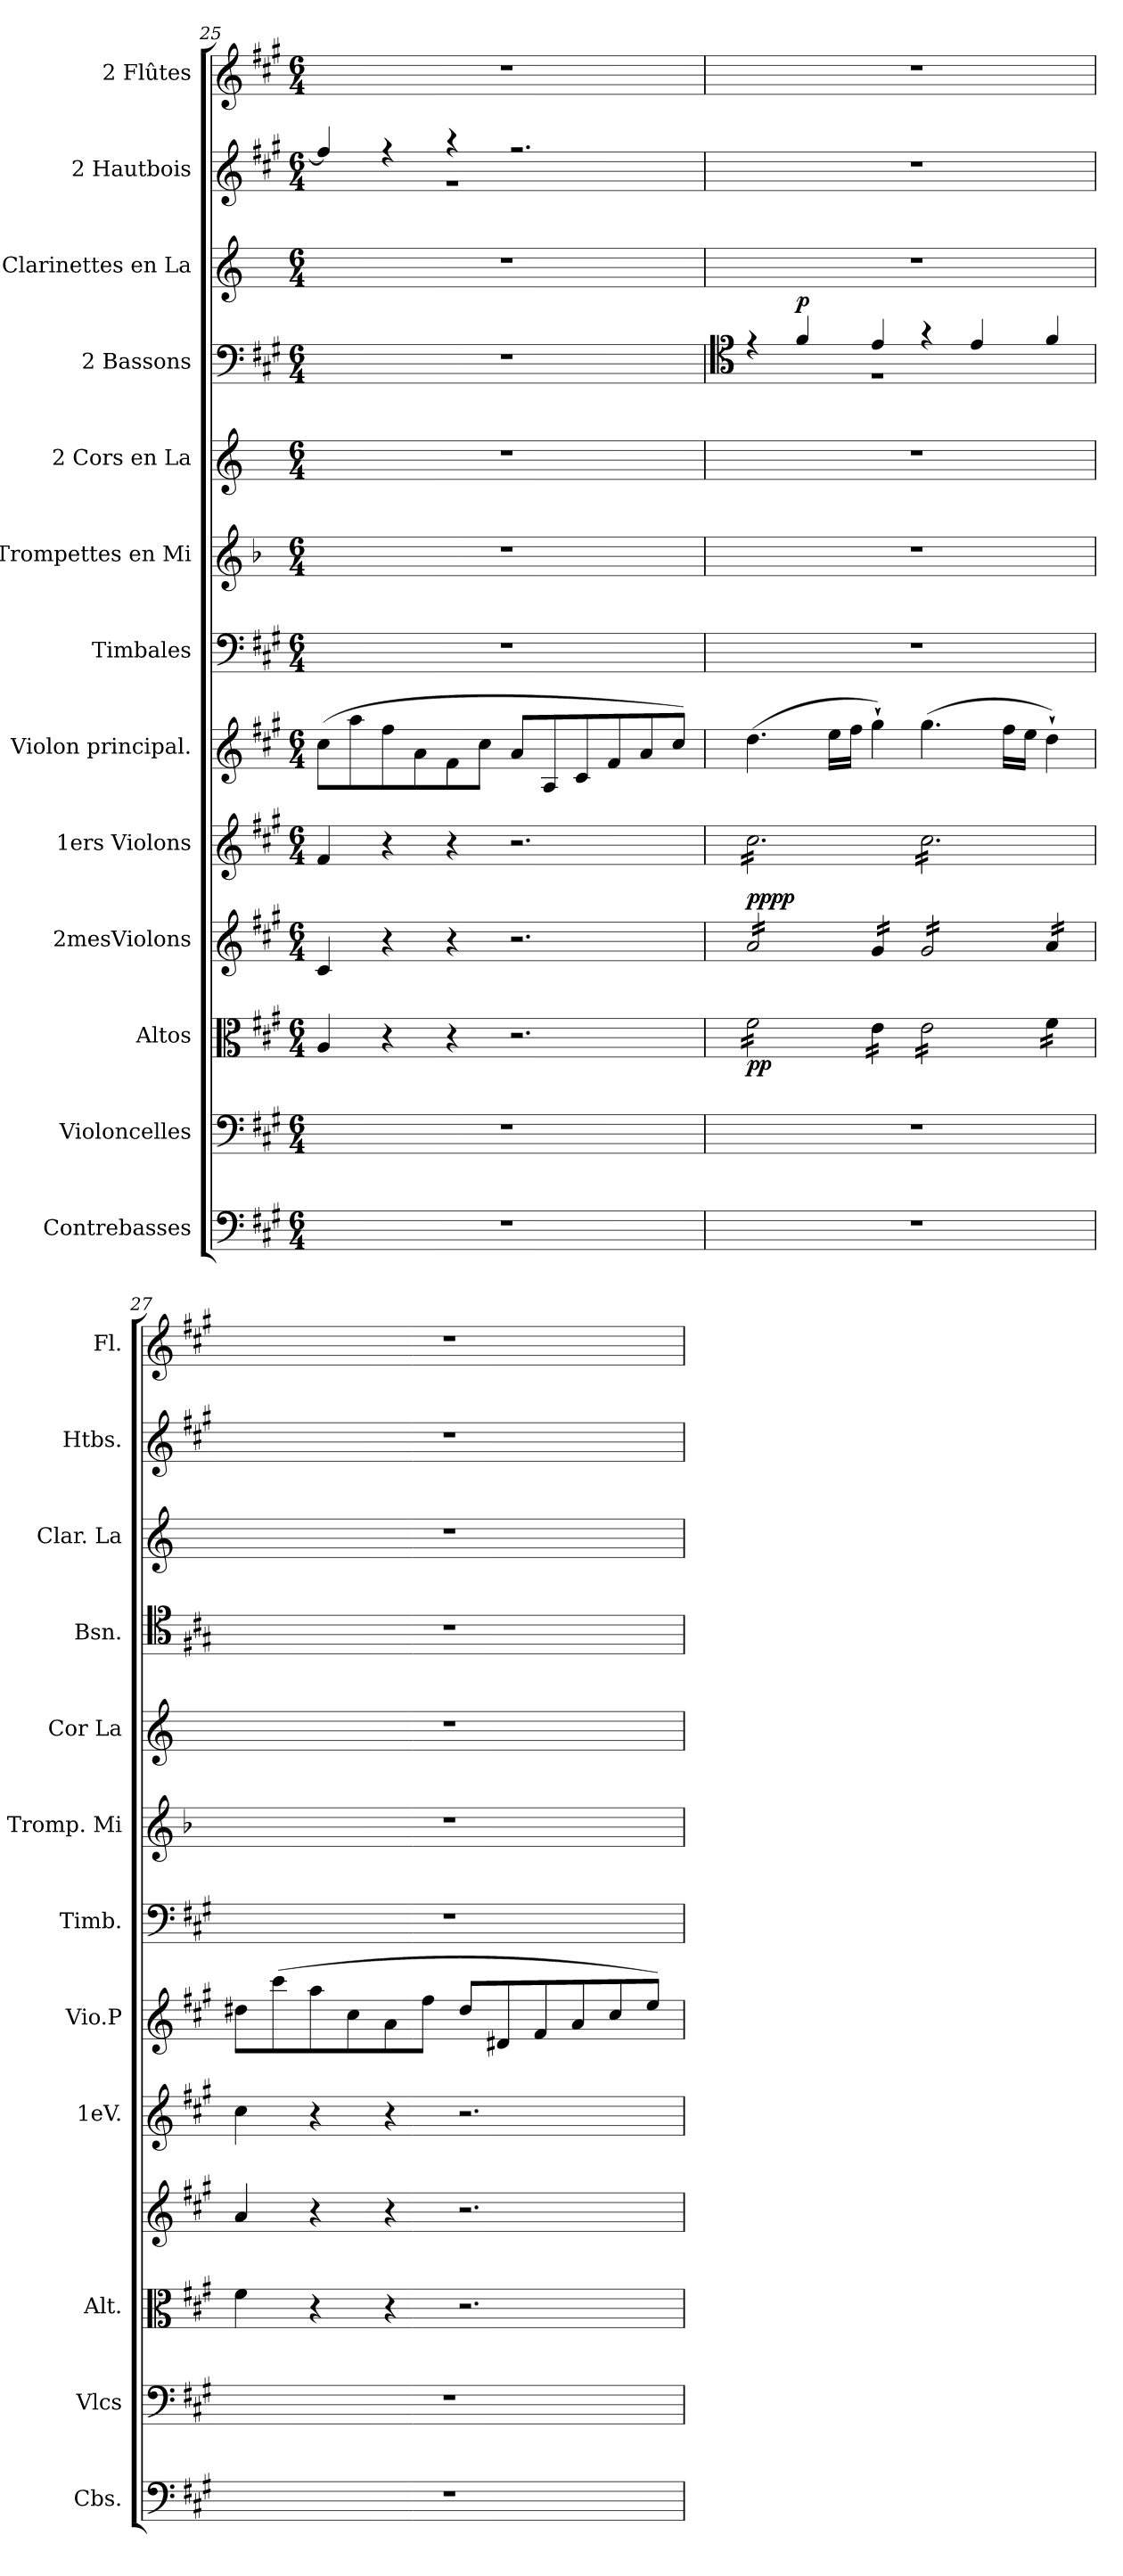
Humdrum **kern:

**kern	**kern	**kern	**dynam	**kern	**dynam	**kern	**kern	**kern	**kern	**kern	**kern	**dynam	**kern	**kern	**kern
*part13	*part12	*part11	*part11	*part10	*part10	*part9	*part8	*part7	*part6	*part5	*part4	*part4	*part3	*part2	*part1
*staff13	*staff12	*staff11	*staff11	*staff10	*staff10	*staff9	*staff8	*staff7	*staff6	*staff5	*staff4	*staff4	*staff3	*staff2	*staff1
*I"Contrebasses	*I"Violoncelles	*I"Altos	*	*I"2mesViolons	*	*I"1ers Violons	*I"Violon principal.	*I"Timbales	*I"Trompettes en Mi	*I"2 Cors en La	*I"2 Bassons	*	*I"2 Clarinettes en La	*I"2 Hautbois	*I"2 Flûtes
*I'Cbs.	*I'Vlcs	*I'Alt.	*	*	*	*I'1eV.	*I'Vio.P	*I'Timb.	*I'Tromp. Mi	*I'Cor La	*I'Bsn.	*	*I'Clar. La	*I'Htbs.	*I'Fl.
*clefF4	*clefF4	*clefC3	*	*clefG2	*	*clefG2	*clefG2	*clefF4	*clefG2	*clefG2	*clefF4	*	*clefG2	*clefG2	*clefG2
*ITrd7c12	*	*	*	*	*	*	*	*	*ITrd-2c-4	*ITrd2c3	*	*	*ITrd2c3	*	*
*k[f#c#g#]	*k[f#c#g#]	*k[f#c#g#]	*	*k[f#c#g#]	*	*k[f#c#g#]	*k[f#c#g#]	*k[f#c#g#]	*k[f#c#g#]	*k[f#c#g#]	*k[f#c#g#]	*	*k[f#c#g#]	*k[f#c#g#]	*k[f#c#g#]
*M6/4	*M6/4	*M6/4	*	*M6/4	*	*M6/4	*M6/4	*M6/4	*M6/4	*M6/4	*M6/4	*	*M6/4	*M6/4	*M6/4
=25	=25	=25	=25	=25	=25	=25	=25	=25	=25	=25	=25	=25	=25	=25	=25
*	*	*	*	*	*	*	*	*	*	*	*	*	*	*^	*
1.r	1.r	4A/	.	4c#/	.	4f#/	(>8cc#\L	1.r	1.r	1.r	1.r	.	1.r	4ff#/]	2ryy	1.r
.	.	.	.	.	.	.	8aa\	.	.	.	.	.	.	.	.	.
.	.	4r	.	4r	.	4r	8ff#\	.	.	.	.	.	.	4rff	.	.
.	.	.	.	.	.	.	8a\	.	.	.	.	.	.	.	.	.
.	.	4r	.	4r	.	4r	8f#\	.	.	.	.	.	.	4r	1r	.
.	.	.	.	.	.	.	8cc#\J	.	.	.	.	.	.	.	.	.
.	.	2.r	.	2.r	.	2.r	8a/L	.	.	.	.	.	.	2.r	.	.
.	.	.	.	.	.	.	8A/	.	.	.	.	.	.	.	.	.
.	.	.	.	.	.	.	8c#/	.	.	.	.	.	.	.	.	.
.	.	.	.	.	.	.	8f#/	.	.	.	.	.	.	.	.	.
.	.	.	.	.	.	.	8a/	.	.	.	.	.	.	.	.	.
.	.	.	.	.	.	.	8cc#/J)	.	.	.	.	.	.	.	.	.
*	*	*	*	*	*	*	*	*	*	*	*	*	*	*v	*v	*
=26	=26	=26	=26	=26	=26	=26	=26	=26	=26	=26	=26	=26	=26	=26	=26
*	*	*	*	*	*	*	*	*	*	*	*clefC4	*	*	*	*
*	*	*	*	*	*	*	*	*	*	*	*^	*	*	*	*
!	!	!	!LO:DY:b	!	!LO:DY:a	!	!	!	!	!	!	!	!	!	!	!
!	!	!	!	!	!LO:DY:n=1:b	!	!	!	!	!	!	!	!	!	!	!
*	*	*tremolo	*	*	*	*	*	*	*	*	*	*	*	*	*	*
*	*	*	*	*tremolo	*	*	*	*	*	*	*	*	*	*	*	*
*	*	*	*	*	*	*tremolo	*	*	*	*	*	*	*	*	*	*
1.r	1.r	16f#\LL	pp	16a/LL	pp pp	16cc#\LL	(>4.dd\	1.r	1.r	1.r	4re	2ryy	.	1.r	1.r	1.r
.	.	16f#\	.	16a/	.	16cc#\	.	.	.	.	.	.	.	.	.	.
.	.	16f#\	.	16a/	.	16cc#\	.	.	.	.	.	.	.	.	.	.
.	.	16f#\	.	16a/	.	16cc#\	.	.	.	.	.	.	.	.	.	.
!	!	!	!	!	!	!	!	!	!	!	!	!	!LO:DY:a	!	!	!
.	.	16f#\	.	16a/	.	16cc#\	.	.	.	.	4f#/	.	p	.	.	.
.	.	16f#\	.	16a/	.	16cc#\	.	.	.	.	.	.	.	.	.	.
.	.	16f#\	.	16a/	.	16cc#\	16ee\LL	.	.	.	.	.	.	.	.	.
.	.	16f#\JJ	.	16a/JJ	.	16cc#\	16ff#\JJ	.	.	.	.	.	.	.	.	.
.	.	16e\LL	.	16g#/LL	.	16cc#\	4gg#`\)	.	.	.	4e/	1r	.	.	.	.
.	.	16e\	.	16g#/	.	16cc#\	.	.	.	.	.	.	.	.	.	.
.	.	16e\	.	16g#/	.	16cc#\	.	.	.	.	.	.	.	.	.	.
.	.	16e\JJ	.	16g#/JJ	.	16cc#\JJ	.	.	.	.	.	.	.	.	.	.
.	.	16e\LL	.	16g#/LL	.	16cc#\LL	(>4.gg#\	.	.	.	4r	.	.	.	.	.
.	.	16e\	.	16g#/	.	16cc#\	.	.	.	.	.	.	.	.	.	.
.	.	16e\	.	16g#/	.	16cc#\	.	.	.	.	.	.	.	.	.	.
.	.	16e\	.	16g#/	.	16cc#\	.	.	.	.	.	.	.	.	.	.
.	.	16e\	.	16g#/	.	16cc#\	.	.	.	.	4e/	.	.	.	.	.
.	.	16e\	.	16g#/	.	16cc#\	.	.	.	.	.	.	.	.	.	.
.	.	16e\	.	16g#/	.	16cc#\	16ff#\LL	.	.	.	.	.	.	.	.	.
.	.	16e\JJ	.	16g#/JJ	.	16cc#\	16ee\JJ	.	.	.	.	.	.	.	.	.
.	.	16f#\LL	.	16a/LL	.	16cc#\	4dd`\)	.	.	.	4f#/	.	.	.	.	.
.	.	16f#\	.	16a/	.	16cc#\	.	.	.	.	.	.	.	.	.	.
.	.	16f#\	.	16a/	.	16cc#\	.	.	.	.	.	.	.	.	.	.
.	.	16f#\JJ	.	16a/JJ	.	16cc#\JJ	.	.	.	.	.	.	.	.	.	.
*	*	*	*	*	*	*Xtremolo	*	*	*	*	*	*	*	*	*	*
*	*	*	*	*Xtremolo	*	*	*	*	*	*	*	*	*	*	*	*
*	*	*Xtremolo	*	*	*	*	*	*	*	*	*	*	*	*	*	*
*	*	*	*	*	*	*	*	*	*	*	*v	*v	*	*	*	*
=27	=27	=27	=27	=27	=27	=27	=27	=27	=27	=27	=27	=27	=27	=27	=27
1.r	1.r	4f#\	.	4a/	.	4cc#\	8dd#X\L	1.r	1.r	1.r	1.r	.	1.r	1.r	1.r
.	.	.	.	.	.	.	(>8ccc#\	.	.	.	.	.	.	.	.
.	.	4r	.	4r	.	4r	8aa\	.	.	.	.	.	.	.	.
.	.	.	.	.	.	.	8cc#\	.	.	.	.	.	.	.	.
.	.	4r	.	4r	.	4r	8a\	.	.	.	.	.	.	.	.
.	.	.	.	.	.	.	8ff#\J	.	.	.	.	.	.	.	.
.	.	2.r	.	2.r	.	2.r	8dd#/L	.	.	.	.	.	.	.	.
.	.	.	.	.	.	.	8d#X/	.	.	.	.	.	.	.	.
.	.	.	.	.	.	.	8f#/	.	.	.	.	.	.	.	.
.	.	.	.	.	.	.	8a/	.	.	.	.	.	.	.	.
.	.	.	.	.	.	.	8cc#/	.	.	.	.	.	.	.	.
.	.	.	.	.	.	.	8ee/J)	.	.	.	.	.	.	.	.
=	=	=	=	=	=	=	=	=	=	=	=	=	=	=	=
*-	*-	*-	*-	*-	*-	*-	*-	*-	*-	*-	*-	*-	*-	*-	*-
